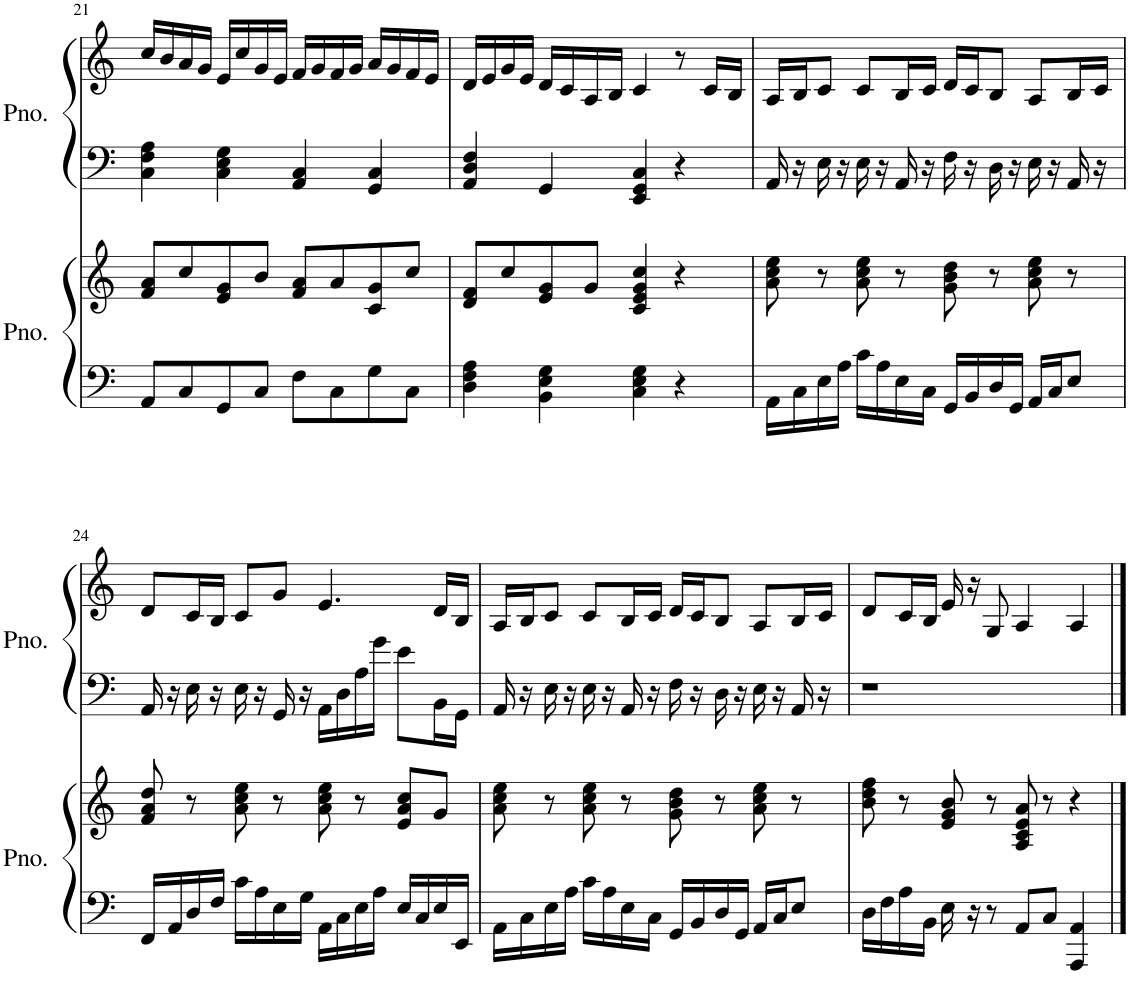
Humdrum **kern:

**kern	**kern	**kern	**kern
*part2	*part2	*part1	*part1
*staff4	*staff3	*staff2	*staff1
*I"Piano	*	*I"Piano	*
*I'Pno.	*	*I'Pno.	*
!!LO:PB:g=z
*clefF4	*clefG2	*clefF4	*clefG2
*k[]	*k[]	*k[]	*k[]
*M4/4	*M4/4	*M4/4	*M4/4
=21	=21	=21	=21
8AA/L	8f/ 8a/L	4C\ 4F\ 4A\	16cc/LL
.	.	.	16b/
8C/	8cc/	.	16a/
.	.	.	16g/JJ
8GG/	8e/ 8g/	4C\ 4E\ 4G\	16e/LL
.	.	.	16cc/
8C/J	8b/J	.	16g/
.	.	.	16e/JJ
8F\L	8f/ 8a/L	4AA/ 4C/	16f/LL
.	.	.	16g/
8C\	8a/	.	16f/
.	.	.	16g/JJ
8G\	8c/ 8g/	4GG/ 4C/	16a/LL
.	.	.	16g/
8C\J	8cc/J	.	16f/
.	.	.	16e/JJ
=22	=22	=22	=22
4D\ 4F\ 4A\	8d/ 8f/L	4AA/ 4D/ 4F/	16d/LL
.	.	.	16e/
.	8cc/	.	16g/
.	.	.	16e/JJ
4BB\ 4E\ 4G\	8e/ 8g/	4GG/	16d/LL
.	.	.	16c/
.	8g/J	.	16A/
.	.	.	16B/JJ
4C\ 4E\ 4G\	4c/ 4e/ 4g/ 4cc/	4EE/ 4GG/ 4C/	4c/
4r	4r	4r	8r
.	.	.	16c/LL
.	.	.	16B/JJ
=23	=23	=23	=23
16AA\LL	8a\ 8cc\ 8ee\	16AA/	16A/LL
16C\	.	16r	16B/J
16E\	8r	16E\	8c/J
16A\JJ	.	16r	.
16c\LL	8a\ 8cc\ 8ee\	16E\	8c/L
16A\	.	16r	.
16E\	8r	16AA/	16B/L
16C\JJ	.	16r	16c/JJ
16GG/LL	8g\ 8b\ 8dd\	16F\	16d/LL
16BB/	.	16r	16c/J
16D/	8r	16D\	8B/J
16GG/JJ	.	16r	.
16AA/LL	8a\ 8cc\ 8ee\	16E\	8A/L
16C/J	.	16r	.
8E/J	8r	16AA/	16B/L
.	.	16r	16c/JJ
!!LO:LB:g=z
=24	=24	=24	=24
16FF/LL	8f/ 8a/ 8dd/	16AA/	8d/L
16AA/	.	16r	.
16D/	8r	16E\	16c/L
16F/JJ	.	16r	16B/JJ
16c\LL	8a\ 8cc\ 8ee\	16E\	8c/L
16A\	.	16r	.
16E\	8r	16GG/	8g/J
16G\JJ	.	16r	.
16AA\LL	8a\ 8cc\ 8ee\	16AA\LL	4.e/
16C\	.	16D\	.
16E\	8r	16A\	.
16A\JJ	.	16g\JJ	.
16E/LL	8e/ 8a/ 8cc/L	8e\L	.
16C/	.	.	.
16E/	8g/J	16BB\L	16d/LL
16EE/JJ	.	16GG\JJ	16B/JJ
=25	=25	=25	=25
16AA\LL	8a\ 8cc\ 8ee\	16AA/	16A/LL
16C\	.	16r	16B/J
16E\	8r	16E\	8c/J
16A\JJ	.	16r	.
16c\LL	8a\ 8cc\ 8ee\	16E\	8c/L
16A\	.	16r	.
16E\	8r	16AA/	16B/L
16C\JJ	.	16r	16c/JJ
16GG/LL	8g\ 8b\ 8dd\	16F\	16d/LL
16BB/	.	16r	16c/J
16D/	8r	16D\	8B/J
16GG/JJ	.	16r	.
16AA/LL	8a\ 8cc\ 8ee\	16E\	8A/L
16C/J	.	16r	.
8E/J	8r	16AA/	16B/L
.	.	16r	16c/JJ
=26	=26	=26	=26
16D\LL	8b\ 8dd\ 8ff\	1r	8d/L
16F\	.	.	.
16A\	8r	.	16c/L
16BB\JJ	.	.	16B/JJ
16E\	8e/ 8g/ 8b/	.	16e/
16r	.	.	16r
8r	8r	.	8G/
8AA/L	8A/ 8c/ 8e/ 8a/	.	4A/
8C/J	8r	.	.
4AAA/ 4AA/	4r	.	4A/
==	==	==	==
*-	*-	*-	*-
